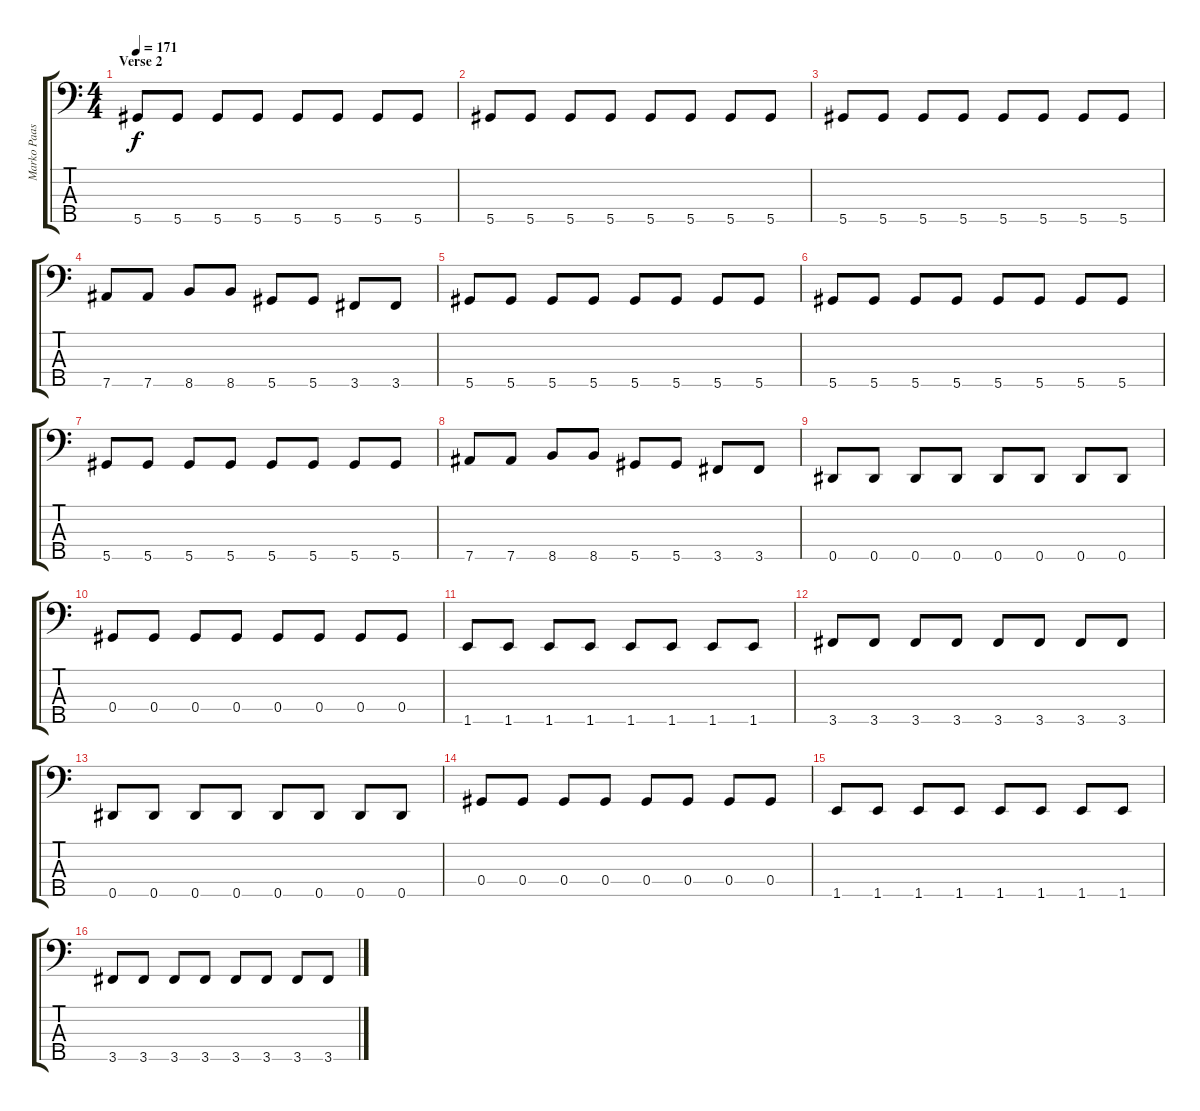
\track ("Marko Paasikoski" "Marko Paas") {instrument electricbasspick}
\staff {score tabs}
\tuning (B2 Gb2 Db2 Ab1 Eb1) {hide}
\ts (4 4)
\section ("" "Verse 2")
\tempo 171
\clef f4
\ks aminor
5.5.8{dy f} 5.5.8 5.5.8 5.5.8 5.5.8 5.5.8 5.5.8 5.5.8 |
5.5.8 5.5.8 5.5.8 5.5.8 5.5.8 5.5.8 5.5.8 5.5.8 |
5.5.8 5.5.8 5.5.8 5.5.8 5.5.8 5.5.8 5.5.8 5.5.8 |
7.5.8 7.5.8 8.5.8 8.5.8 5.5.8 5.5.8 3.5.8 3.5.8 |
5.5.8 5.5.8 5.5.8 5.5.8 5.5.8 5.5.8 5.5.8 5.5.8 |
5.5.8 5.5.8 5.5.8 5.5.8 5.5.8 5.5.8 5.5.8 5.5.8 |
5.5.8 5.5.8 5.5.8 5.5.8 5.5.8 5.5.8 5.5.8 5.5.8 |
7.5.8 7.5.8 8.5.8 8.5.8 5.5.8 5.5.8 3.5.8 3.5.8 |
0.5.8 0.5.8 0.5.8 0.5.8 0.5.8 0.5.8 0.5.8 0.5.8 |
0.4.8 0.4.8 0.4.8 0.4.8 0.4.8 0.4.8 0.4.8 0.4.8 |
1.5.8 1.5.8 1.5.8 1.5.8 1.5.8 1.5.8 1.5.8 1.5.8 |
3.5.8 3.5.8 3.5.8 3.5.8 3.5.8 3.5.8 3.5.8 3.5.8 |
0.5.8 0.5.8 0.5.8 0.5.8 0.5.8 0.5.8 0.5.8 0.5.8 |
0.4.8 0.4.8 0.4.8 0.4.8 0.4.8 0.4.8 0.4.8 0.4.8 |
1.5.8 1.5.8 1.5.8 1.5.8 1.5.8 1.5.8 1.5.8 1.5.8 |
3.5.8 3.5.8 3.5.8 3.5.8 3.5.8 3.5.8 3.5.8 3.5.8
